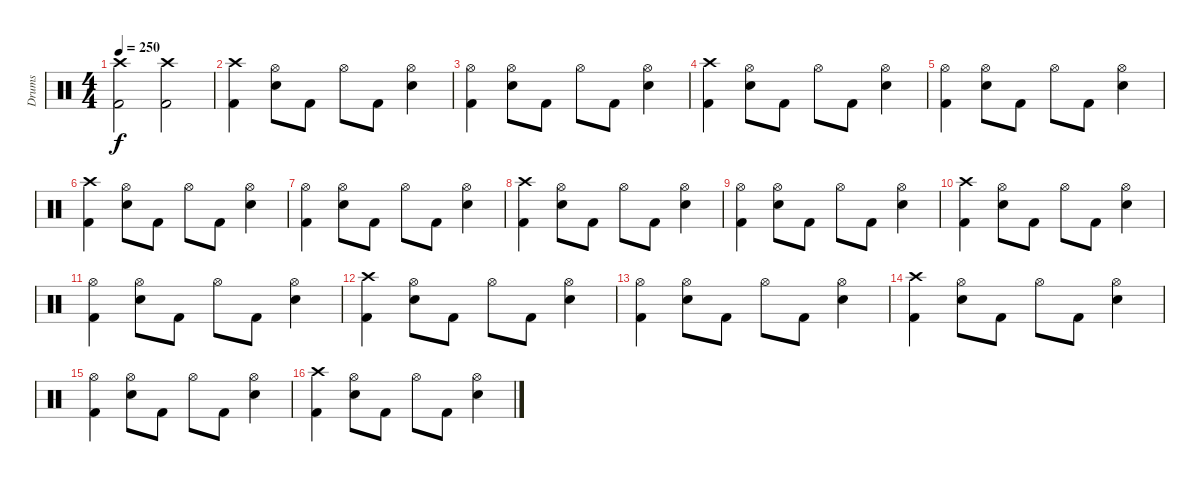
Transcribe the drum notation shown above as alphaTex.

\track ("Drums" "Drums") {instrument percussion}
\staff {score}
\articulation defaults
\ts (4 4)
\tempo 250
\clef neutral
\ks c
("Crash high (hit)" "Kick (hit) 2").2{dy f} ("Crash high (hit)" "Kick (hit) 2").2 |
("Crash high (hit)" "Kick (hit) 2").4 ("Hi-Hat (open)" "Electric Snare (hit)").8 "Kick (hit) 2".8 "Hi-Hat (open)".8 "Kick (hit) 2".8 ("Hi-Hat (open)" "Electric Snare (hit)").4 |
("Hi-Hat (open)" "Kick (hit) 2").4 ("Hi-Hat (open)" "Electric Snare (hit)").8 "Kick (hit) 2".8 "Hi-Hat (open)".8 "Kick (hit) 2".8 ("Hi-Hat (open)" "Electric Snare (hit)").4 |
("Crash high (hit)" "Kick (hit) 2").4 ("Hi-Hat (open)" "Electric Snare (hit)").8 "Kick (hit) 2".8 "Hi-Hat (open)".8 "Kick (hit) 2".8 ("Hi-Hat (open)" "Electric Snare (hit)").4 |
("Hi-Hat (open)" "Kick (hit) 2").4 ("Hi-Hat (open)" "Electric Snare (hit)").8 "Kick (hit) 2".8 "Hi-Hat (open)".8 "Kick (hit) 2".8 ("Hi-Hat (open)" "Electric Snare (hit)").4 |
("Crash high (hit)" "Kick (hit) 2").4 ("Hi-Hat (open)" "Electric Snare (hit)").8 "Kick (hit) 2".8 "Hi-Hat (open)".8 "Kick (hit) 2".8 ("Hi-Hat (open)" "Electric Snare (hit)").4 |
("Hi-Hat (open)" "Kick (hit) 2").4 ("Hi-Hat (open)" "Electric Snare (hit)").8 "Kick (hit) 2".8 "Hi-Hat (open)".8 "Kick (hit) 2".8 ("Hi-Hat (open)" "Electric Snare (hit)").4 |
("Crash high (hit)" "Kick (hit) 2").4 ("Hi-Hat (open)" "Electric Snare (hit)").8 "Kick (hit) 2".8 "Hi-Hat (open)".8 "Kick (hit) 2".8 ("Hi-Hat (open)" "Electric Snare (hit)").4 |
("Hi-Hat (open)" "Kick (hit) 2").4 ("Hi-Hat (open)" "Electric Snare (hit)").8 "Kick (hit) 2".8 "Hi-Hat (open)".8 "Kick (hit) 2".8 ("Hi-Hat (open)" "Electric Snare (hit)").4 |
("Crash high (hit)" "Kick (hit) 2").4 ("Hi-Hat (open)" "Electric Snare (hit)").8 "Kick (hit) 2".8 "Hi-Hat (open)".8 "Kick (hit) 2".8 ("Hi-Hat (open)" "Electric Snare (hit)").4 |
("Hi-Hat (open)" "Kick (hit) 2").4 ("Hi-Hat (open)" "Electric Snare (hit)").8 "Kick (hit) 2".8 "Hi-Hat (open)".8 "Kick (hit) 2".8 ("Hi-Hat (open)" "Electric Snare (hit)").4 |
("Crash high (hit)" "Kick (hit) 2").4 ("Hi-Hat (open)" "Electric Snare (hit)").8 "Kick (hit) 2".8 "Hi-Hat (open)".8 "Kick (hit) 2".8 ("Hi-Hat (open)" "Electric Snare (hit)").4 |
("Hi-Hat (open)" "Kick (hit) 2").4 ("Hi-Hat (open)" "Electric Snare (hit)").8 "Kick (hit) 2".8 "Hi-Hat (open)".8 "Kick (hit) 2".8 ("Hi-Hat (open)" "Electric Snare (hit)").4 |
("Crash high (hit)" "Kick (hit) 2").4 ("Hi-Hat (open)" "Electric Snare (hit)").8 "Kick (hit) 2".8 "Hi-Hat (open)".8 "Kick (hit) 2".8 ("Hi-Hat (open)" "Electric Snare (hit)").4 |
("Hi-Hat (open)" "Kick (hit) 2").4 ("Hi-Hat (open)" "Electric Snare (hit)").8 "Kick (hit) 2".8 "Hi-Hat (open)".8 "Kick (hit) 2".8 ("Hi-Hat (open)" "Electric Snare (hit)").4 |
("Crash high (hit)" "Kick (hit) 2").4 ("Hi-Hat (open)" "Electric Snare (hit)").8 "Kick (hit) 2".8 "Hi-Hat (open)".8 "Kick (hit) 2".8 ("Hi-Hat (open)" "Electric Snare (hit)").4
